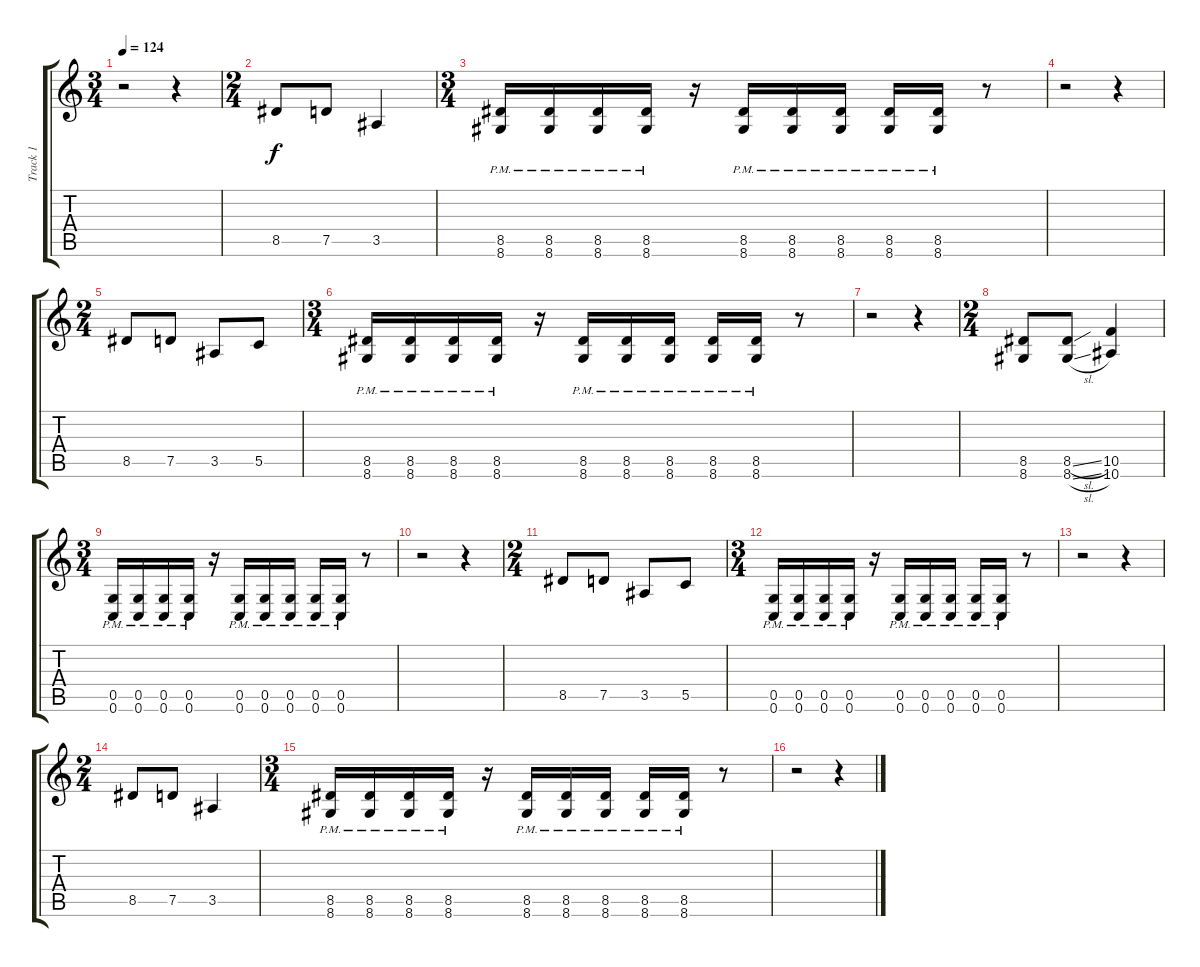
\track ("Track 1" "Track 1") {instrument distortionguitar}
\staff {score tabs}
\tuning (D4 A3 F3 C3 G2 C2) {hide}
\ts (3 4)
\tempo 124
\clef g2
\ks c
r.2{dy f} r.4 |
\ts (2 4)
8.5.8 7.5.8 3.5.4 |
\ts (3 4)
(8.5{pm} 8.6{pm}).16 (8.5{pm} 8.6{pm}).16 (8.5{pm} 8.6{pm}).16 (8.5{pm} 8.6{pm}).16 r.16 (8.5{pm} 8.6{pm}).16 (8.5{pm} 8.6{pm}).16 (8.5{pm} 8.6{pm}).16 (8.5{pm} 8.6{pm}).16 (8.5{pm} 8.6{pm}).16 r.8 |
r.2 r.4 |
\ts (2 4)
8.5.8 7.5.8 3.5.8 5.5.8 |
\ts (3 4)
(8.5{pm} 8.6{pm}).16 (8.5{pm} 8.6{pm}).16 (8.5{pm} 8.6{pm}).16 (8.5{pm} 8.6{pm}).16 r.16 (8.5{pm} 8.6{pm}).16 (8.5{pm} 8.6{pm}).16 (8.5{pm} 8.6{pm}).16 (8.5{pm} 8.6{pm}).16 (8.5{pm} 8.6{pm}).16 r.8 |
r.2 r.4 |
\ts (2 4)
(8.5 8.6).8 (8.5{sl} 8.6{sl}).8 (10.5 10.6).4 |
\ts (3 4)
(0.5{pm} 0.6{pm}).16 (0.5{pm} 0.6{pm}).16 (0.5{pm} 0.6{pm}).16 (0.5{pm} 0.6{pm}).16 r.16 (0.5{pm} 0.6{pm}).16 (0.5{pm} 0.6{pm}).16 (0.5{pm} 0.6{pm}).16 (0.5{pm} 0.6{pm}).16 (0.5{pm} 0.6{pm}).16 r.8 |
r.2 r.4 |
\ts (2 4)
8.5.8 7.5.8 3.5.8 5.5.8 |
\ts (3 4)
(0.5{pm} 0.6{pm}).16 (0.5{pm} 0.6{pm}).16 (0.5{pm} 0.6{pm}).16 (0.5{pm} 0.6{pm}).16 r.16 (0.5{pm} 0.6{pm}).16 (0.5{pm} 0.6{pm}).16 (0.5{pm} 0.6{pm}).16 (0.5{pm} 0.6{pm}).16 (0.5{pm} 0.6{pm}).16 r.8 |
r.2 r.4 |
\ts (2 4)
8.5.8 7.5.8 3.5.4 |
\ts (3 4)
(8.5{pm} 8.6{pm}).16 (8.5{pm} 8.6{pm}).16 (8.5{pm} 8.6{pm}).16 (8.5{pm} 8.6{pm}).16 r.16 (8.5{pm} 8.6{pm}).16 (8.5{pm} 8.6{pm}).16 (8.5{pm} 8.6{pm}).16 (8.5{pm} 8.6{pm}).16 (8.5{pm} 8.6{pm}).16 r.8 |
r.2 r.4
